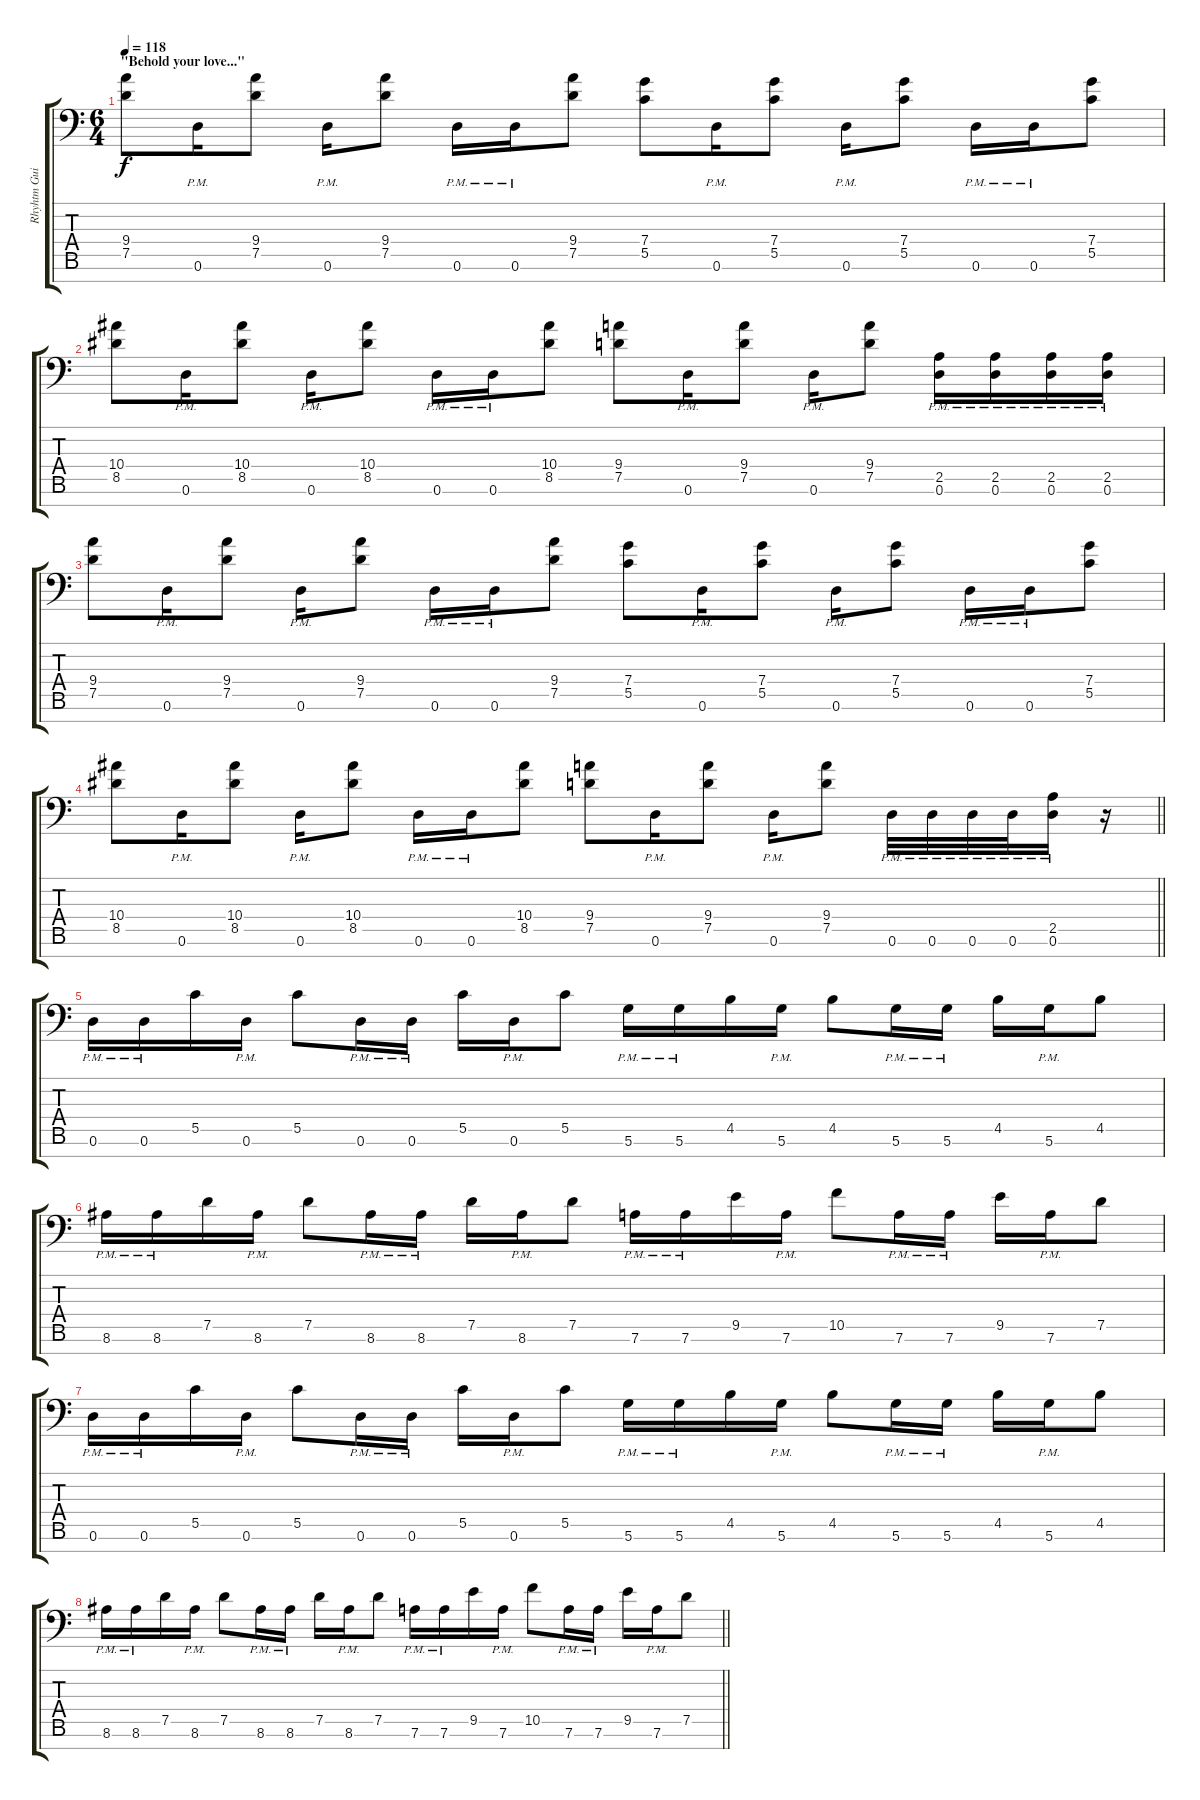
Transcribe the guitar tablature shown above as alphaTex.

\track ("Rhyhtm Guitar" "Rhyhtm Gui") {instrument distortionguitar}
\staff {score tabs}
\tuning (D4 A3 F3 C3 G2 D2 A1) {hide}
\ts (6 4)
\section ("" "\"Behold your love...\"")
\tempo 118
\clef f4
\ks c
(9.4 7.5).8{dy f} 0.6{pm}.16 (9.4 7.5).8 0.6{pm}.16 (9.4 7.5).8 0.6{pm}.16 0.6{pm}.16 (9.4 7.5).8 (7.4 5.5).8 0.6{pm}.16 (7.4 5.5).8 0.6{pm}.16 (7.4 5.5).8 0.6{pm}.16 0.6{pm}.16 (7.4 5.5).8 |
(10.4 8.5).8 0.6{pm}.16 (10.4 8.5).8 0.6{pm}.16 (10.4 8.5).8 0.6{pm}.16 0.6{pm}.16 (10.4 8.5).8 (9.4 7.5).8 0.6{pm}.16 (9.4 7.5).8 0.6{pm}.16 (9.4 7.5).8 (2.5{pm} 0.6{pm}).16 (2.5{pm} 0.6{pm}).16 (2.5{pm} 0.6{pm}).16 (2.5{pm} 0.6{pm}).16 |
(9.4 7.5).8 0.6{pm}.16 (9.4 7.5).8 0.6{pm}.16 (9.4 7.5).8 0.6{pm}.16 0.6{pm}.16 (9.4 7.5).8 (7.4 5.5).8 0.6{pm}.16 (7.4 5.5).8 0.6{pm}.16 (7.4 5.5).8 0.6{pm}.16 0.6{pm}.16 (7.4 5.5).8 |
\barLineRight lightlight
(10.4 8.5).8 0.6{pm}.16 (10.4 8.5).8 0.6{pm}.16 (10.4 8.5).8 0.6{pm}.16 0.6{pm}.16 (10.4 8.5).8 (9.4 7.5).8 0.6{pm}.16 (9.4 7.5).8 0.6{pm}.16 (9.4 7.5).8 0.6{pm}.32 0.6{pm}.32 0.6{pm}.32 0.6{pm}.32 (2.5{pm} 0.6{pm}).16 r.16 |
\section ("" "")
0.6{pm}.16 0.6{pm}.16 5.5.16 0.6{pm}.16 5.5.8 0.6{pm}.16 0.6{pm}.16 5.5.16 0.6{pm}.16 5.5.8 5.6{pm}.16 5.6{pm}.16 4.5.16 5.6{pm}.16 4.5.8 5.6{pm}.16 5.6{pm}.16 4.5.16 5.6{pm}.16 4.5.8 |
8.6{pm}.16 8.6{pm}.16 7.5.16 8.6{pm}.16 7.5.8 8.6{pm}.16 8.6{pm}.16 7.5.16 8.6{pm}.16 7.5.8 7.6{pm}.16 7.6{pm}.16 9.5.16 7.6{pm}.16 10.5.8 7.6{pm}.16 7.6{pm}.16 9.5.16 7.6{pm}.16 7.5.8 |
0.6{pm}.16 0.6{pm}.16 5.5.16 0.6{pm}.16 5.5.8 0.6{pm}.16 0.6{pm}.16 5.5.16 0.6{pm}.16 5.5.8 5.6{pm}.16 5.6{pm}.16 4.5.16 5.6{pm}.16 4.5.8 5.6{pm}.16 5.6{pm}.16 4.5.16 5.6{pm}.16 4.5.8 |
\barLineRight lightlight
8.6{pm}.16 8.6{pm}.16 7.5.16 8.6{pm}.16 7.5.8 8.6{pm}.16 8.6{pm}.16 7.5.16 8.6{pm}.16 7.5.8 7.6{pm}.16 7.6{pm}.16 9.5.16 7.6{pm}.16 10.5.8 7.6{pm}.16 7.6{pm}.16 9.5.16 7.6{pm}.16 7.5.8
